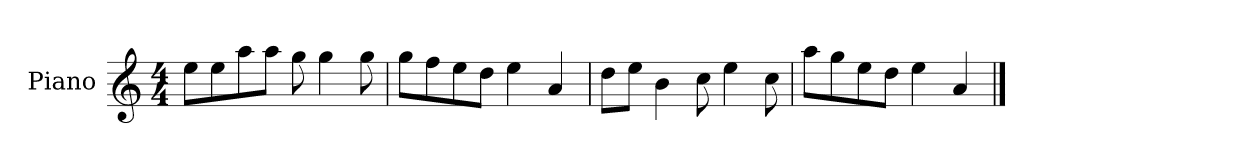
**kern
*part1
*staff1
*I"Piano
*I'P-no
*clefG2
*k[]
*M4/4
*MM90
=1
8ee\L
8ee\
8aa\
8aa\J
8gg\
4gg\
8gg\
=2
8gg\L
8ff\
8ee\
8dd\J
4ee\
4a/
=3
8dd\L
8ee\J
4b\
8cc\
4ee\
8cc\
=4
8aa\L
8gg\
8ee\
8dd\J
4ee\
4a/
==
*-
